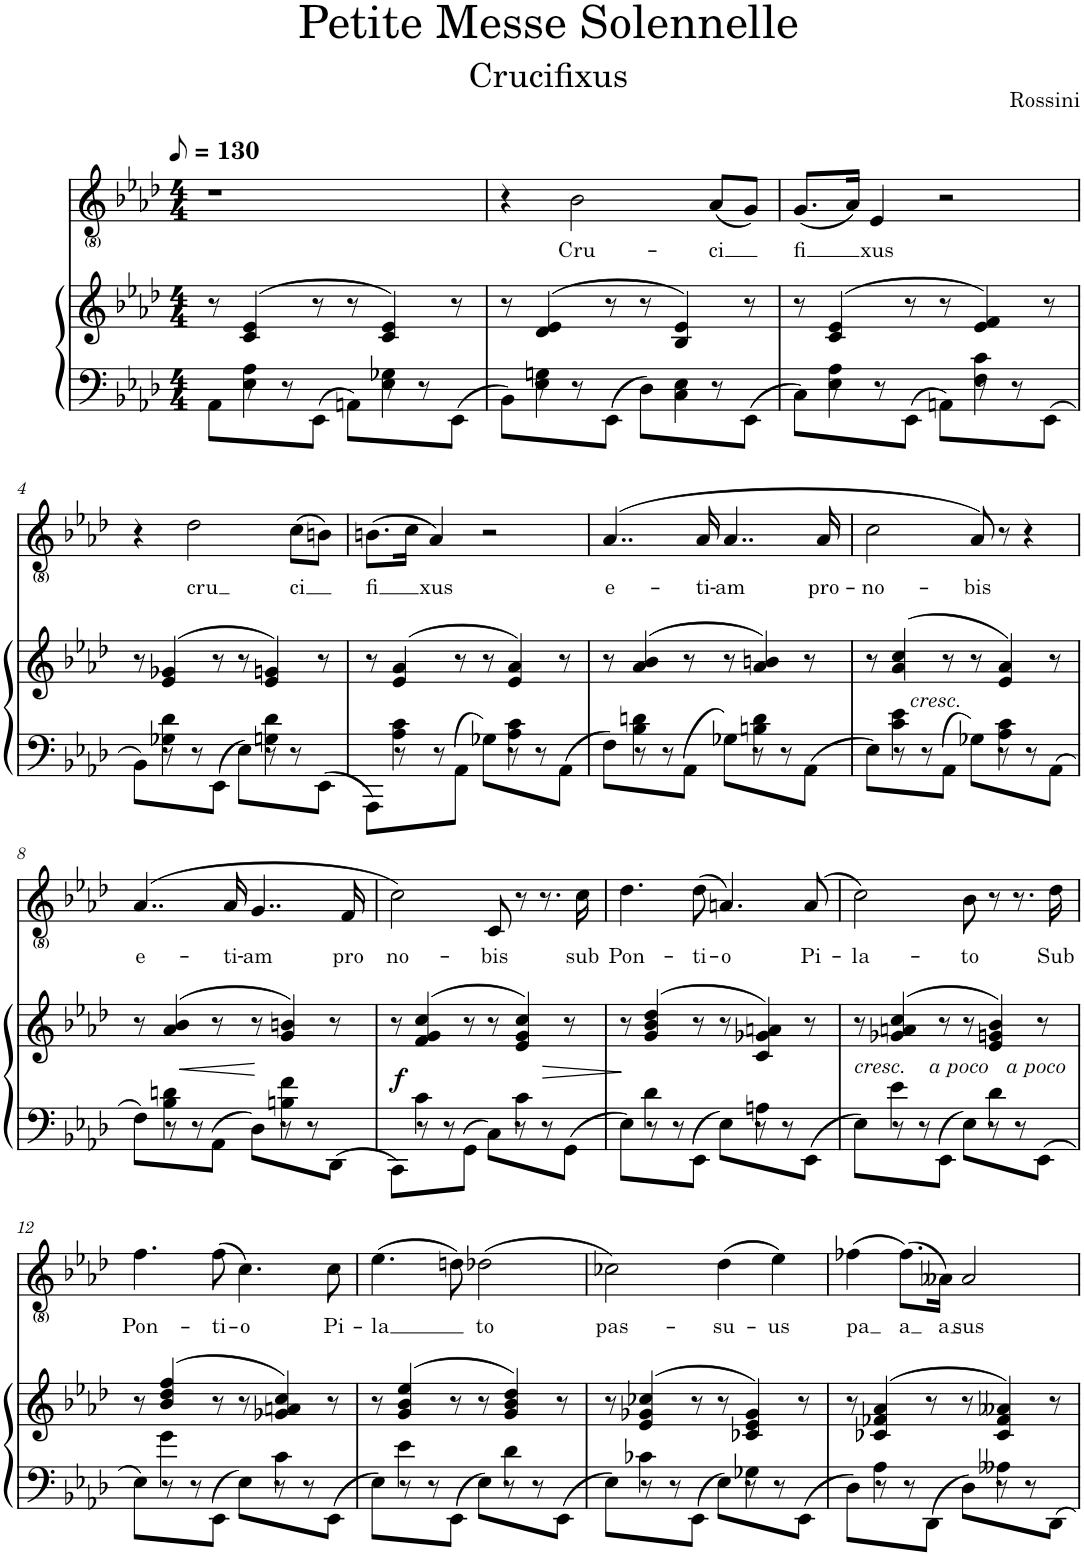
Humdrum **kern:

**kern	**kern	**dynam	**kern	**text
*part2	*part2	*part2	*part1	*part1
*staff3	*staff2	*staff2/3	*staff1	*staff1
*I"Piano	*	*	*I"Voice	*
*I'Pno	*	*	*I'V	*
*clefF4	*clefG2	*	*clefG2	*
*k[b-e-a-d-]	*k[b-e-a-d-]	*	*k[b-e-a-d-]	*
*M4/4	*M4/4	*	*M4/4	*
*MM65	*MM65	*	*MM65	*
=1	=1	=1	=1	=1
*^	*	*	*	*
8ryy	8AA-\L	8r	.	1r	.
4E-\ 4A-\	8r	(4c/ 4e-/	.	.	.
.	8r	.	.	.	.
4ryy	8EE-\J	8r	.	.	.
.	8AAn\L	8r	.	.	.
4E-\ 4G-X\	8r	4c/ 4e-/)	.	.	.
.	8r	.	.	.	.
8ryy	8EE-\J	8r	.	.	.
=2	=2	=2	=2	=2	=2
8ryy	8BB-\L	8r	.	4r	.
4E-\ 4Gn\	8r	(4d-/ 4e-/	.	.	.
!	!	!	!	!	!LO:LY:b
.	8r	.	.	2b-\	Cru-
4ryy	8EE-\J	8r	.	.	.
.	8D-\L	8r	.	.	.
4C\ 4E-\	8r	4B-/ 4e-/)	.	.	.
!	!	!	!	!	!LO:LY:b
.	8r	.	.	(8a-/L	-ci
8ryy	8EE-\J	8r	.	8g/J)	.
=3	=3	=3	=3	=3	=3
!	!	!	!	!	!LO:LY:b
8ryy	8C\L	8r	.	(8.g/L	fi
4E-\ 4A-\	8r	(4c/ 4e-/	.	.	.
.	.	.	.	16a-/Jk)	.
!	!	!	!	!	!LO:LY:b
.	8r	.	.	4e-/	xus
4ryy	8EE-\J	8r	.	.	.
.	8AAn\L	8r	.	2r	.
4F\ 4c\	8r	4e-/ 4f/)	.	.	.
.	8r	.	.	.	.
8ryy	8EE-\J	8r	.	.	.
!!LO:LB:g=z
=4	=4	=4	=4	=4	=4
8ryy	8BB-\L	8r	.	4r	.
4G-X\ 4d-\	8r	(4e-/ 4g-X/	.	.	.
!	!	!	!	!	!LO:LY:b
.	8r	.	.	2dd-\	cru
4ryy	8EE-\J	8r	.	.	.
.	8E-\L	8r	.	.	.
4Gn\ 4d-\	8r	4e-/ 4gn/)	.	.	.
!	!	!	!	!	!LO:LY:b
.	8r	.	.	(8cc\L	ci
8ryy	8EE-\J	8r	.	8bn\J)	.
=5	=5	=5	=5	=5	=5
!	!	!	!	!	!LO:LY:b
8ryy	8AAA-\L	8r	.	(8.bn\L	fi
4A-\ 4c\	8r	(4e-/ 4e-/	.	.	.
.	.	.	.	16cc\Jk	.
!	!	!	!	!	!LO:LY:b
.	8r	.	.	4a-/)	xus
4ryy	8AA-\J	8r	.	.	.
.	8G-X\L	8r	.	2r	.
4A-\ 4c\	8r	4e-/ 4a-/)	.	.	.
.	8r	.	.	.	.
8ryy	8AA-\J	8r	.	.	.
=6	=6	=6	=6	=6	=6
!	!	!	!	!	!LO:LY:b
8ryy	8F\L	8r	.	(4..a-/	e-
4B-\ 4dn\	8r	(4a-/ 4b-/	.	.	.
.	8r	.	.	.	.
4ryy	8AA-\J	8r	.	.	.
!	!	!	!	!	!LO:LY:b
.	.	.	.	16a-/	-ti-
!	!	!	!	!	!LO:LY:b
.	8G-X\L	8r	.	4..a-/	-am
4Bn\ 4d\	8r	4a-/ 4bn/)	.	.	.
.	8r	.	.	.	.
8ryy	8AA-\J	8r	.	.	.
!	!	!	!	!	!LO:LY:b
.	.	.	.	16a-/	pro-
=7	=7	=7	=7	=7	=7
!	!	!	!	!	!LO:LY:b
8ryy	8E-\L	8r	.	2cc\	-no-
!	!	!LO:TX:b:i:t=cresc.	!	!	!
4c\ 4e-\	8r	(4e-/ 4cc/	.	.	.
.	8r	.	.	.	.
4ryy	8AA-\J	8r	.	.	.
!	!	!	!	!	!LO:LY:b
.	8G-X\L	8r	.	8a-/)	-bis
4A-\ 4c\	8r	4e-/ 4a-/)	.	8r	.
.	8r	.	.	4r	.
8ryy	8AA-\J	8r	.	.	.
!!LO:LB:g=z
=8	=8	=8	=8	=8	=8
!	!	!	!	!	!LO:LY:b
8ryy	8F\L	8r	.	(4..a-/	e-
!	!	!	!LO:HP:b	!	!
4B-\ 4dn\	8r	(4a-/ 4b-/	<	.	.
.	8r	.	.	.	.
4ryy	8AA-\J	8r	.	.	.
!	!	!	!	!	!LO:LY:b
.	.	.	.	16a-/	-ti-
!	!	!	!	!	!LO:LY:b
.	8D-\L	8r	.	4..g/	-am
4Bn\ 4f\	8r	4g/ 4bn/)	.	.	.
.	8r	.	.	.	.
8ryy	8DD-\J	8r	[	.	.
!	!	!	!	!	!LO:LY:b
.	.	.	.	16f/	pro
=9	=9	=9	=9	=9	=9
!	!	!	!	!	!LO:LY:b
8ryy	8CC\L	8r	.	2cc\)	no-
!	!	!	!LO:DY:b	!	!
4c\	8r	(4f/ 4g/ 4cc/	f	.	.
.	8r	.	.	.	.
4ryy	8GG\J	8r	.	.	.
!	!	!	!	!	!LO:LY:b
.	8C\L	8r	.	8c/	-bis
!	!	!	!LO:HP:b	!	!
4c\	8r	4e-/ 4g/ 4cc/)	>	8r	.
.	8r	.	.	8.r	.
8ryy	8GG\J	8r	.	.	.
!	!	!	!	!	!LO:LY:b
.	.	.	.	16cc\	sub
*v	*v	*	*	*	*
.	.	]	.	.
=10	=10	=10	=10	=10
*^	*	*	*	*
!	!	!	!	!	!LO:LY:b
8ryy	8E-\L	8r	.	4.dd-\	Pon-
4d-\	8r	(4g/ 4b-/ 4dd-/	.	.	.
.	8r	.	.	.	.
!	!	!	!	!	!LO:LY:b
4ryy	8EE-\J	8r	.	(8dd-\	-ti-
!	!	!	!	!	!LO:LY:b
.	8E-\L	8r	.	4.an/)	-o
4An\	8r	4c/ 4g-X/ 4an/)	.	.	.
.	8r	.	.	.	.
!	!	!	!	!	!LO:LY:b
8ryy	8EE-\J	8r	.	(>8a/	Pi-
=11	=11	=11	=11	=11	=11
!	!	!	!	!	!LO:LY:b
8ryy	8E-\L	8r	.	2cc\)	-la-
!	!	!LO:TX:b:i:t=cresc.    a poco   a poco	!	!	!
4e-\	8r	(4g-X/ 4an/ 4cc/	.	.	.
.	8r	.	.	.	.
4ryy	8EE-\J	8r	.	.	.
!	!	!	!	!	!LO:LY:b
.	8E-\L	8r	.	8b-\	-to
4d-\	8r	4e-/ 4gn/ 4b-/)	.	8r	.
.	8r	.	.	8.r	.
8ryy	8EE-\J	8r	.	.	.
!	!	!	!	!	!LO:LY:b
.	.	.	.	16dd-\	Sub
!!LO:LB:g=z
=12	=12	=12	=12	=12	=12
!	!	!	!	!	!LO:LY:b
8ryy	8E-\L	8r	.	4.ff\	Pon-
4g\	8r	(4b-/ 4dd-/ 4ff/	.	.	.
.	8r	.	.	.	.
!	!	!	!	!	!LO:LY:b
4ryy	8EE-\J	8r	.	(8ff\	-ti-
!	!	!	!	!	!LO:LY:b
.	8E-\L	8r	.	4.cc\)	-o
4c\	8r	4g-X/ 4an/ 4cc/)	.	.	.
.	8r	.	.	.	.
!	!	!	!	!	!LO:LY:b
8ryy	8EE-\J	8r	.	8cc\	Pi-
=13	=13	=13	=13	=13	=13
!	!	!	!	!	!LO:LY:b
8ryy	8E-\L	8r	.	(4.ee-\	-la
4e-\	8r	(4g/ 4b-/ 4ee-/	.	.	.
.	8r	.	.	.	.
4ryy	8EE-\J	8r	.	8ddn\)	.
!	!	!	!	!	!LO:LY:b
.	8E-\L	8r	.	(2dd-X\	to
4d-\	8r	4g/ 4b-/ 4dd-/)	.	.	.
.	8r	.	.	.	.
8ryy	8EE-\J	8r	.	.	.
=14	=14	=14	=14	=14	=14
!	!	!	!	!	!LO:LY:b
8ryy	8E-\L	8r	.	2cc-X\)	pas-
4c-X\	8r	(4e-/ 4g-X/ 4cc-X/	.	.	.
.	8r	.	.	.	.
4ryy	8EE-\J	8r	.	.	.
!	!	!	!	!	!LO:LY:b
.	8E-\L	8r	.	(4dd-\	-su-
4G-X\	8r	4c-X/ 4e-/ 4g-/)	.	.	.
!	!	!	!	!	!LO:LY:b
.	8r	.	.	4ee-\)	-us
8ryy	8EE-\J	8r	.	.	.
=15	=15	=15	=15	=15	=15
!	!	!	!	!	!LO:LY:b
8ryy	8D-\L	8r	.	(4ff-X\	pa
4A-\	8r	(4c-X/ 4f-X/ 4a-/	.	.	.
!	!	!	!	!	!LO:LY:b
.	8r	.	.	(8.ff-\L)	a
4ryy	8DD-\J	8r	.	.	.
!	!	!	!	!	!LO:LY:b
.	.	.	.	16a--X\Jk)	a
!	!	!	!	!	!LO:LY:b
.	8D-\L	8r	.	2a--/	sus
4A--X\	8r	4c-/ 4f-/ 4a--X/)	.	.	.
.	8r	.	.	.	.
8ryy	8DD-\J	8r	.	.	.
*v	*v	*	*	*	*
=	=	=	=	=
*-	*-	*-	*-	*-
